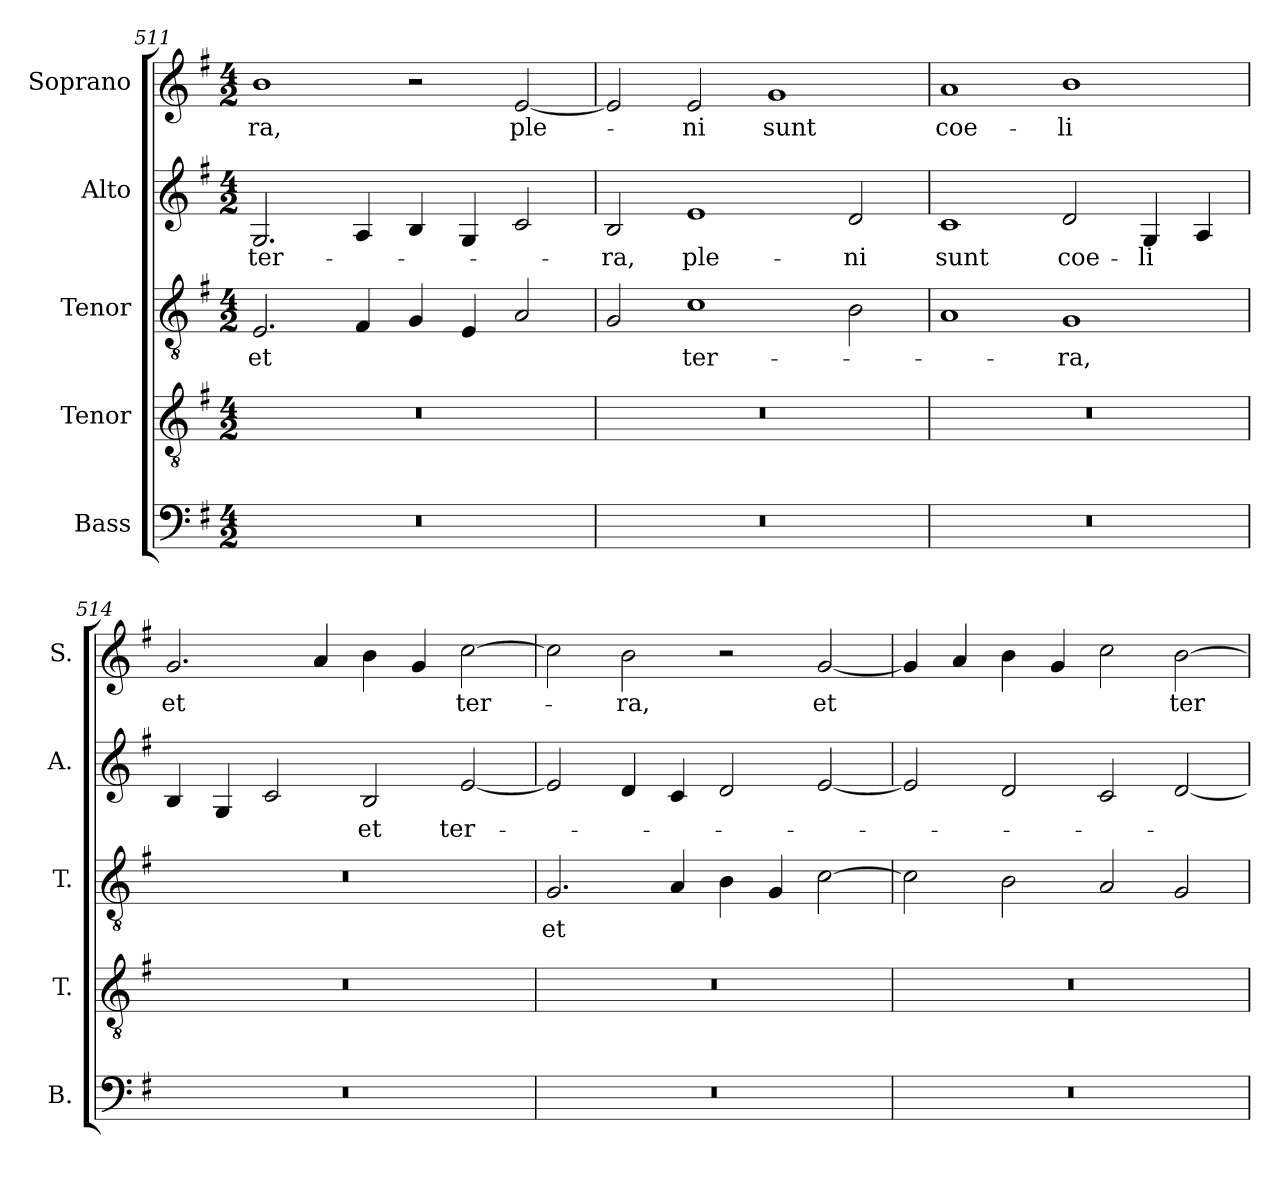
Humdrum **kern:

**kern	**kern	**kern	**text	**kern	**text	**kern	**text
*part5	*part4	*part3	*part3	*part2	*part2	*part1	*part1
*staff5	*staff4	*staff3	*staff3	*staff2	*staff2	*staff1	*staff1
*I"Bass	*I"Tenor	*I"Tenor	*	*I"Alto	*	*I"Soprano	*
*I'B.	*I'T.	*I'T.	*	*I'A.	*	*I'S.	*
*clefF4	*clefGv2	*clefGv2	*	*clefG2	*	*clefG2	*
*	*ITrd7c12	*ITrd7c12	*	*	*	*	*
*k[f#]	*k[f#]	*k[f#]	*	*k[f#]	*	*k[f#]	*
*G:	*G:	*G:	*	*G:	*	*G:	*
*M4/2	*M4/2	*M4/2	*	*M4/2	*	*M4/2	*
=511	=511	=511	=511	=511	=511	=511	=511
!LO:N:vis=1	!LO:N:vis=1	!	!	!	!	!	!
!	!	!	!LO:LY:b:color=#000000	!	!	!	!
!	!	!	!	!	!LO:LY:b:color=#000000	!	!
!	!	!	!	!	!	!	!LO:LY:b:color=#000000
0r	0r	2.EEi/	et	2.Gi/	ter-	1bi	-ra,
.	.	4FF#i/	.	4Ai/	.	.	.
.	.	4GGi/	.	4Bi/	.	2r	.
.	.	4EEi/	.	4Gi/	.	.	.
!	!	!	!	!	!	!	!LO:LY:b:color=#000000
.	.	2AAi/	.	2ci/	.	[2ei/	ple-
=512	=512	=512	=512	=512	=512	=512	=512
!LO:N:vis=1	!LO:N:vis=1	!	!	!	!	!	!
!	!	!	!	!	!LO:LY:b:color=#000000	!	!
0r	0r	2GGi/	.	2Bi/	-ra,	2ei/]	.
!	!	!	!LO:LY:b:color=#000000	!	!	!	!
!	!	!	!	!	!LO:LY:b:color=#000000	!	!
!	!	!	!	!	!	!	!LO:LY:b:color=#000000
.	.	1Ci	ter-	1ei	ple-	2ei/	-ni
!	!	!	!	!	!	!	!LO:LY:b:color=#000000
.	.	.	.	.	.	1gi	sunt
!	!	!	!	!	!LO:LY:b:color=#000000	!	!
.	.	2BBi\	.	2di/	-ni	.	.
=513	=513	=513	=513	=513	=513	=513	=513
!LO:N:vis=1	!LO:N:vis=1	!	!	!	!	!	!
!	!	!	!	!	!LO:LY:b:color=#000000	!	!
!	!	!	!	!	!	!	!LO:LY:b:color=#000000
0r	0r	1AAi	.	1ci	sunt	1ai	coe-
!	!	!	!LO:LY:b:color=#000000	!	!	!	!
!	!	!	!	!	!LO:LY:b:color=#000000	!	!
!	!	!	!	!	!	!	!LO:LY:b:color=#000000
.	.	1GGi	-ra,	2di/	coe-	1bi	-li
!	!	!	!	!	!LO:LY:b:color=#000000	!	!
.	.	.	.	4Gi/	-li	.	.
.	.	.	.	4Ai/	.	.	.
=514	=514	=514	=514	=514	=514	=514	=514
!LO:N:vis=1	!LO:N:vis=1	!LO:N:vis=1	!	!	!	!	!
!	!	!	!	!	!	!	!LO:LY:b:color=#000000
0r	0r	0r	.	4Bi/	.	2.gi/	et
.	.	.	.	4Gi/	.	.	.
.	.	.	.	2ci/	.	.	.
.	.	.	.	.	.	4ai/	.
!	!	!	!	!	!LO:LY:b:color=#000000	!	!
.	.	.	.	2Bi/	et	4bi\	.
.	.	.	.	.	.	4gi/	.
!	!	!	!	!	!LO:LY:b:color=#000000	!	!
!	!	!	!	!	!	!	!LO:LY:b:color=#000000
.	.	.	.	[2ei/	ter-	[2cci\	ter-
=515	=515	=515	=515	=515	=515	=515	=515
!LO:N:vis=1	!LO:N:vis=1	!	!	!	!	!	!
!	!	!	!LO:LY:b:color=#000000	!	!	!	!
0r	0r	2.GGi/	et	2ei/]	.	2cci\]	.
!	!	!	!	!	!	!	!LO:LY:b:color=#000000
.	.	.	.	4di/	.	2bi\	-ra,
.	.	4AAi/	.	4ci/	.	.	.
.	.	4BBi\	.	2di/	.	2r	.
.	.	4GGi/	.	.	.	.	.
!	!	!	!	!	!	!	!LO:LY:b:color=#000000
.	.	[2Ci\	.	[2ei/	.	[2gi/	et
!!LO:PB:g=z
=516	=516	=516	=516	=516	=516	=516	=516
!LO:N:vis=1	!LO:N:vis=1	!	!	!	!	!	!
0r	0r	2Ci\]	.	2ei/]	.	4gi/]	.
.	.	.	.	.	.	4ai/	.
.	.	2BBi\	.	2di/	.	4bi\	.
.	.	.	.	.	.	4gi/	.
.	.	2AAi/	.	2ci/	.	2cci\	.
!	!	!	!	!	!	!	!LO:LY:b:color=#000000
.	.	2GGi/	.	[2di/	.	[2bi\	ter-
=	=	=	=	=	=	=	=
*-	*-	*-	*-	*-	*-	*-	*-
